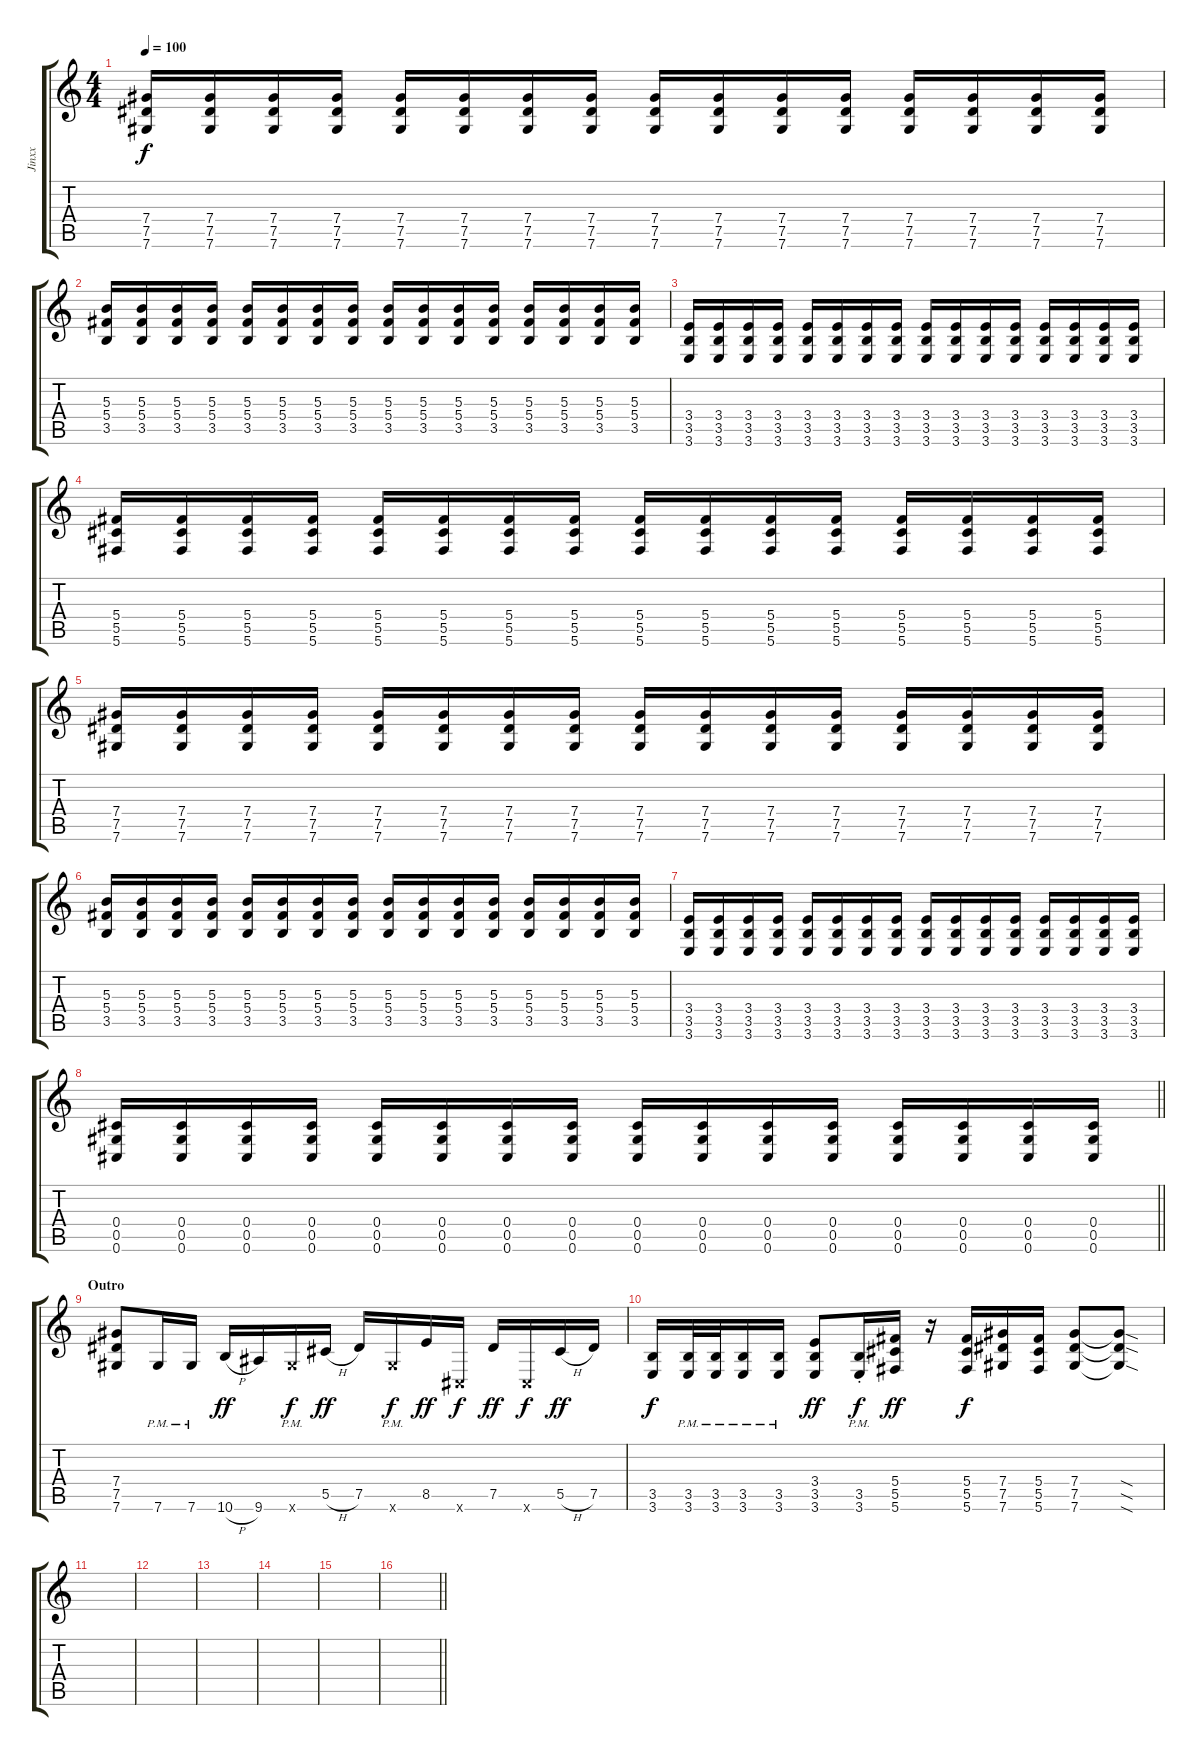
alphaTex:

\track ("Jinxx" "Jinxx") {instrument distortionguitar}
\staff {score tabs}
\tuning (Eb4 Bb3 Gb3 Db3 Ab2 Db2) {hide}
\ts (4 4)
\tempo 100
\clef g2
\ks c
(7.4 7.5 7.6).16{dy f} (7.4 7.5 7.6).16 (7.4 7.5 7.6).16 (7.4 7.5 7.6).16 (7.4 7.5 7.6).16 (7.4 7.5 7.6).16 (7.4 7.5 7.6).16 (7.4 7.5 7.6).16 (7.4 7.5 7.6).16 (7.4 7.5 7.6).16 (7.4 7.5 7.6).16 (7.4 7.5 7.6).16 (7.4 7.5 7.6).16 (7.4 7.5 7.6).16 (7.4 7.5 7.6).16 (7.4 7.5 7.6).16 |
(5.3 5.4 3.5).16 (5.3 5.4 3.5).16 (5.3 5.4 3.5).16 (5.3 5.4 3.5).16 (5.3 5.4 3.5).16 (5.3 5.4 3.5).16 (5.3 5.4 3.5).16 (5.3 5.4 3.5).16 (5.3 5.4 3.5).16 (5.3 5.4 3.5).16 (5.3 5.4 3.5).16 (5.3 5.4 3.5).16 (5.3 5.4 3.5).16 (5.3 5.4 3.5).16 (5.3 5.4 3.5).16 (5.3 5.4 3.5).16 |
(3.4 3.5 3.6).16 (3.4 3.5 3.6).16 (3.4 3.5 3.6).16 (3.4 3.5 3.6).16 (3.4 3.5 3.6).16 (3.4 3.5 3.6).16 (3.4 3.5 3.6).16 (3.4 3.5 3.6).16 (3.4 3.5 3.6).16 (3.4 3.5 3.6).16 (3.4 3.5 3.6).16 (3.4 3.5 3.6).16 (3.4 3.5 3.6).16 (3.4 3.5 3.6).16 (3.4 3.5 3.6).16 (3.4 3.5 3.6).16 |
(5.4 5.5 5.6).16 (5.4 5.5 5.6).16 (5.4 5.5 5.6).16 (5.4 5.5 5.6).16 (5.4 5.5 5.6).16 (5.4 5.5 5.6).16 (5.4 5.5 5.6).16 (5.4 5.5 5.6).16 (5.4 5.5 5.6).16 (5.4 5.5 5.6).16 (5.4 5.5 5.6).16 (5.4 5.5 5.6).16 (5.4 5.5 5.6).16 (5.4 5.5 5.6).16 (5.4 5.5 5.6).16 (5.4 5.5 5.6).16 |
(7.4 7.5 7.6).16 (7.4 7.5 7.6).16 (7.4 7.5 7.6).16 (7.4 7.5 7.6).16 (7.4 7.5 7.6).16 (7.4 7.5 7.6).16 (7.4 7.5 7.6).16 (7.4 7.5 7.6).16 (7.4 7.5 7.6).16 (7.4 7.5 7.6).16 (7.4 7.5 7.6).16 (7.4 7.5 7.6).16 (7.4 7.5 7.6).16 (7.4 7.5 7.6).16 (7.4 7.5 7.6).16 (7.4 7.5 7.6).16 |
(5.3 5.4 3.5).16 (5.3 5.4 3.5).16 (5.3 5.4 3.5).16 (5.3 5.4 3.5).16 (5.3 5.4 3.5).16 (5.3 5.4 3.5).16 (5.3 5.4 3.5).16 (5.3 5.4 3.5).16 (5.3 5.4 3.5).16 (5.3 5.4 3.5).16 (5.3 5.4 3.5).16 (5.3 5.4 3.5).16 (5.3 5.4 3.5).16 (5.3 5.4 3.5).16 (5.3 5.4 3.5).16 (5.3 5.4 3.5).16 |
(3.4 3.5 3.6).16 (3.4 3.5 3.6).16 (3.4 3.5 3.6).16 (3.4 3.5 3.6).16 (3.4 3.5 3.6).16 (3.4 3.5 3.6).16 (3.4 3.5 3.6).16 (3.4 3.5 3.6).16 (3.4 3.5 3.6).16 (3.4 3.5 3.6).16 (3.4 3.5 3.6).16 (3.4 3.5 3.6).16 (3.4 3.5 3.6).16 (3.4 3.5 3.6).16 (3.4 3.5 3.6).16 (3.4 3.5 3.6).16 |
\barLineRight lightlight
(0.4 0.5 0.6).16 (0.4 0.5 0.6).16 (0.4 0.5 0.6).16 (0.4 0.5 0.6).16 (0.4 0.5 0.6).16 (0.4 0.5 0.6).16 (0.4 0.5 0.6).16 (0.4 0.5 0.6).16 (0.4 0.5 0.6).16 (0.4 0.5 0.6).16 (0.4 0.5 0.6).16 (0.4 0.5 0.6).16 (0.4 0.5 0.6).16 (0.4 0.5 0.6).16 (0.4 0.5 0.6).16 (0.4 0.5 0.6).16 |
\section ("" "Outro")
(7.4 7.5 7.6).8 7.6{pm}.16 7.6{pm}.16 10.6{h}.16{dy ff} 9.6.16 7.6{pm x}.16{dy f} 5.5{h}.16{dy ff} 7.5.16 7.6{pm x}.16{dy f} 8.5.16{dy ff} 0.6{x}.16{dy f} 7.5.16{dy ff} 0.6{x}.16{dy f} 5.5{h}.16{dy ff} 7.5.16 |
(3.5 3.6).16{dy f} (3.5{pm} 3.6{pm}).32 (3.5{pm} 3.6{pm}).32 (3.5{pm} 3.6{pm}).16 (3.5{pm} 3.6{pm}).16 (3.4 3.5 3.6).8{dy ff} (3.5{pm st} 3.6{pm st}).16{dy f} (5.4 5.5 5.6).16{dy ff} r.16 (5.4 5.5 5.6).16{dy f} (7.4 7.5 7.6).16 (5.4 5.5 5.6).16 (7.4 7.5 7.6).8 (7.4{sod t} 7.5{sod t} 7.6{sod t}).8 |
|
|
|
|
|
\barLineRight lightlight
